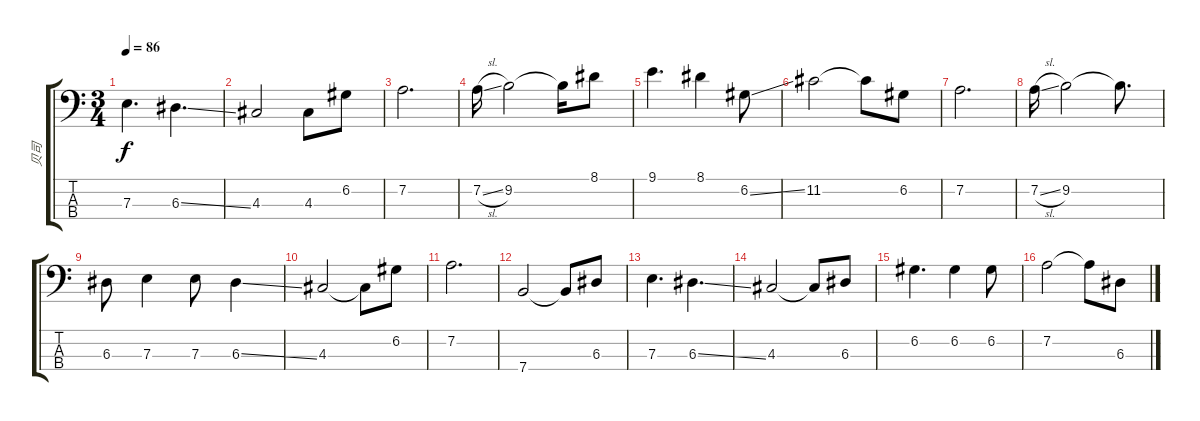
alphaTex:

\track ("贝司" "贝司") {instrument electricbassfinger}
\staff {score tabs}
\tuning (G2 D2 A1 E1) {hide}
\ts (3 4)
\tempo 86
\clef f4
\ks c
7.3.4{d dy f} 6.3{ss}.4{d} |
4.3.2 4.3.8 6.2.8 |
7.2.2{d} |
7.2{sl}.16 9.2.2 9.2{t}.16 8.1.8 |
9.1.4{d} 8.1.4 6.2{ss}.8 |
11.2.2 11.2{t}.8 6.2.8 |
7.2.2{d} |
7.2{sl}.16 9.2.2 9.2{t}.8{d} |
6.3.8 7.3.4 7.3.8 6.3{ss}.4 |
4.3.2 4.3{t}.8 6.2.8 |
7.2.2{d} |
7.4.2 7.4{t}.8 6.3.8 |
7.3.4{d} 6.3{ss}.4{d} |
4.3.2 4.3{t}.8 6.3.8 |
6.2.4{d} 6.2.4 6.2.8 |
7.2.2 7.2{t}.8 6.3.8
